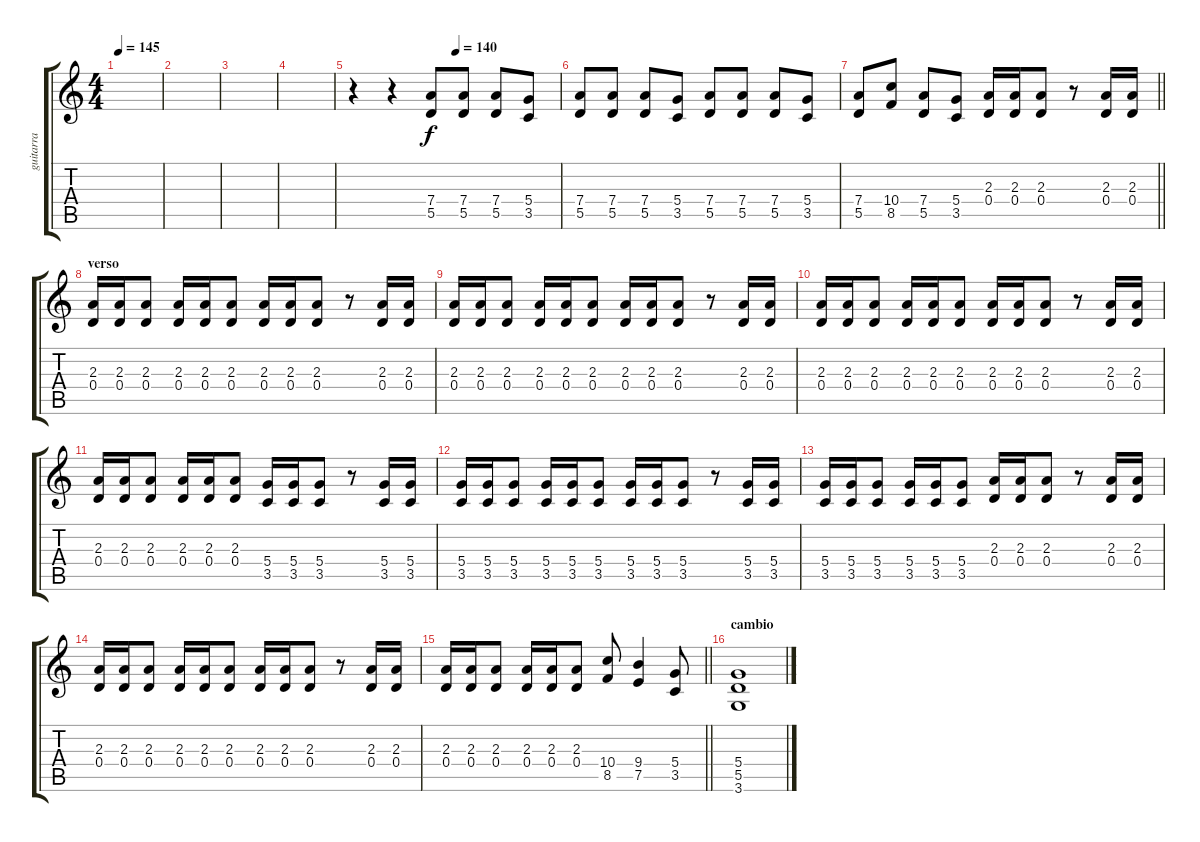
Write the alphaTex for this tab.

\track ("guitarra" "guitarra") {instrument distortionguitar}
\staff {score tabs}
\tuning (E4 B3 G3 D3 A2 E2) {hide}
\ts (4 4)
\tempo 145
\clef g2
\ks c
|
|
|
|
\tempo (140 0.5)
r.4 r.4 (7.4 5.5).8 (7.4 5.5).8 (7.4 5.5).8 (5.4 3.5).8 |
(7.4 5.5).8 (7.4 5.5).8 (7.4 5.5).8 (5.4 3.5).8 (7.4 5.5).8 (7.4 5.5).8 (7.4 5.5).8 (5.4 3.5).8 |
\barLineRight lightlight
(7.4 5.5).8 (10.4 8.5).8 (7.4 5.5).8 (5.4 3.5).8 (2.3 0.4).16 (2.3 0.4).16 (2.3 0.4).8 r.8 (2.3 0.4).16 (2.3 0.4).16 |
\section ("" "verso")
(2.3 0.4).16 (2.3 0.4).16 (2.3 0.4).8 (2.3 0.4).16 (2.3 0.4).16 (2.3 0.4).8 (2.3 0.4).16 (2.3 0.4).16 (2.3 0.4).8 r.8 (2.3 0.4).16 (2.3 0.4).16 |
(2.3 0.4).16 (2.3 0.4).16 (2.3 0.4).8 (2.3 0.4).16 (2.3 0.4).16 (2.3 0.4).8 (2.3 0.4).16 (2.3 0.4).16 (2.3 0.4).8 r.8 (2.3 0.4).16 (2.3 0.4).16 |
(2.3 0.4).16 (2.3 0.4).16 (2.3 0.4).8 (2.3 0.4).16 (2.3 0.4).16 (2.3 0.4).8 (2.3 0.4).16 (2.3 0.4).16 (2.3 0.4).8 r.8 (2.3 0.4).16 (2.3 0.4).16 |
(2.3 0.4).16 (2.3 0.4).16 (2.3 0.4).8 (2.3 0.4).16 (2.3 0.4).16 (2.3 0.4).8 (5.4 3.5).16 (5.4 3.5).16 (5.4 3.5).8 r.8 (5.4 3.5).16 (5.4 3.5).16 |
(5.4 3.5).16 (5.4 3.5).16 (5.4 3.5).8 (5.4 3.5).16 (5.4 3.5).16 (5.4 3.5).8 (5.4 3.5).16 (5.4 3.5).16 (5.4 3.5).8 r.8 (5.4 3.5).16 (5.4 3.5).16 |
(5.4 3.5).16 (5.4 3.5).16 (5.4 3.5).8 (5.4 3.5).16 (5.4 3.5).16 (5.4 3.5).8 (2.3 0.4).16 (2.3 0.4).16 (2.3 0.4).8 r.8 (2.3 0.4).16 (2.3 0.4).16 |
(2.3 0.4).16 (2.3 0.4).16 (2.3 0.4).8 (2.3 0.4).16 (2.3 0.4).16 (2.3 0.4).8 (2.3 0.4).16 (2.3 0.4).16 (2.3 0.4).8 r.8 (2.3 0.4).16 (2.3 0.4).16 |
\barLineRight lightlight
(2.3 0.4).16 (2.3 0.4).16 (2.3 0.4).8 (2.3 0.4).16 (2.3 0.4).16 (2.3 0.4).8 (10.4 8.5).8 (9.4 7.5).4 (5.4 3.5).8 |
\section ("" "cambio")
(5.4 5.5 3.6).1
